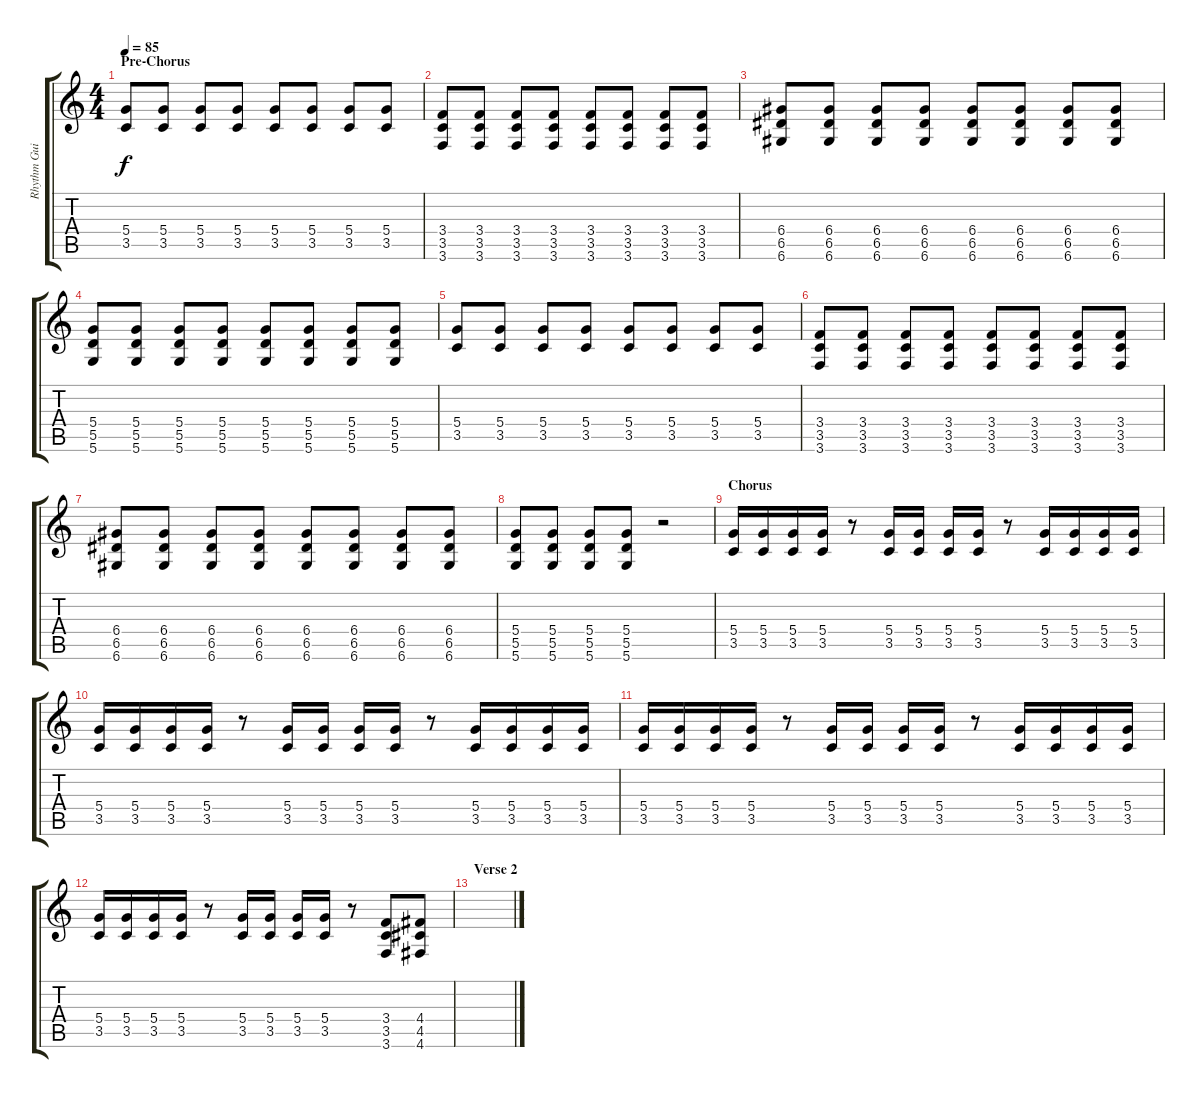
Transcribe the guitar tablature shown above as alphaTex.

\track ("Rhythm Guitar" "Rhythm Gui") {instrument distortionguitar}
\staff {score tabs}
\tuning (E4 B3 G3 D3 A2 D2) {hide}
\ts (4 4)
\section ("" "Pre-Chorus")
\tempo 85
\clef g2
\ks c
(5.4 3.5).8{dy f} (5.4 3.5).8 (5.4 3.5).8 (5.4 3.5).8 (5.4 3.5).8 (5.4 3.5).8 (5.4 3.5).8 (5.4 3.5).8 |
(3.4 3.5 3.6).8 (3.4 3.5 3.6).8 (3.4 3.5 3.6).8 (3.4 3.5 3.6).8 (3.4 3.5 3.6).8 (3.4 3.5 3.6).8 (3.4 3.5 3.6).8 (3.4 3.5 3.6).8 |
(6.4 6.5 6.6).8 (6.4 6.5 6.6).8 (6.4 6.5 6.6).8 (6.4 6.5 6.6).8 (6.4 6.5 6.6).8 (6.4 6.5 6.6).8 (6.4 6.5 6.6).8 (6.4 6.5 6.6).8 |
(5.4 5.5 5.6).8 (5.4 5.5 5.6).8 (5.4 5.5 5.6).8 (5.4 5.5 5.6).8 (5.4 5.5 5.6).8 (5.4 5.5 5.6).8 (5.4 5.5 5.6).8 (5.4 5.5 5.6).8 |
(5.4 3.5).8 (5.4 3.5).8 (5.4 3.5).8 (5.4 3.5).8 (5.4 3.5).8 (5.4 3.5).8 (5.4 3.5).8 (5.4 3.5).8 |
(3.4 3.5 3.6).8 (3.4 3.5 3.6).8 (3.4 3.5 3.6).8 (3.4 3.5 3.6).8 (3.4 3.5 3.6).8 (3.4 3.5 3.6).8 (3.4 3.5 3.6).8 (3.4 3.5 3.6).8 |
(6.4 6.5 6.6).8 (6.4 6.5 6.6).8 (6.4 6.5 6.6).8 (6.4 6.5 6.6).8 (6.4 6.5 6.6).8 (6.4 6.5 6.6).8 (6.4 6.5 6.6).8 (6.4 6.5 6.6).8 |
(5.4 5.5 5.6).8 (5.4 5.5 5.6).8 (5.4 5.5 5.6).8 (5.4 5.5 5.6).8 r.2 |
\section ("" "Chorus")
(5.4 3.5).16 (5.4 3.5).16 (5.4 3.5).16 (5.4 3.5).16 r.8 (5.4 3.5).16 (5.4 3.5).16 (5.4 3.5).16 (5.4 3.5).16 r.8 (5.4 3.5).16 (5.4 3.5).16 (5.4 3.5).16 (5.4 3.5).16 |
(5.4 3.5).16 (5.4 3.5).16 (5.4 3.5).16 (5.4 3.5).16 r.8 (5.4 3.5).16 (5.4 3.5).16 (5.4 3.5).16 (5.4 3.5).16 r.8 (5.4 3.5).16 (5.4 3.5).16 (5.4 3.5).16 (5.4 3.5).16 |
(5.4 3.5).16 (5.4 3.5).16 (5.4 3.5).16 (5.4 3.5).16 r.8 (5.4 3.5).16 (5.4 3.5).16 (5.4 3.5).16 (5.4 3.5).16 r.8 (5.4 3.5).16 (5.4 3.5).16 (5.4 3.5).16 (5.4 3.5).16 |
(5.4 3.5).16 (5.4 3.5).16 (5.4 3.5).16 (5.4 3.5).16 r.8 (5.4 3.5).16 (5.4 3.5).16 (5.4 3.5).16 (5.4 3.5).16 r.8 (3.4 3.5 3.6).8 (4.4 4.5 4.6).8 |
\section ("" "Verse 2")
